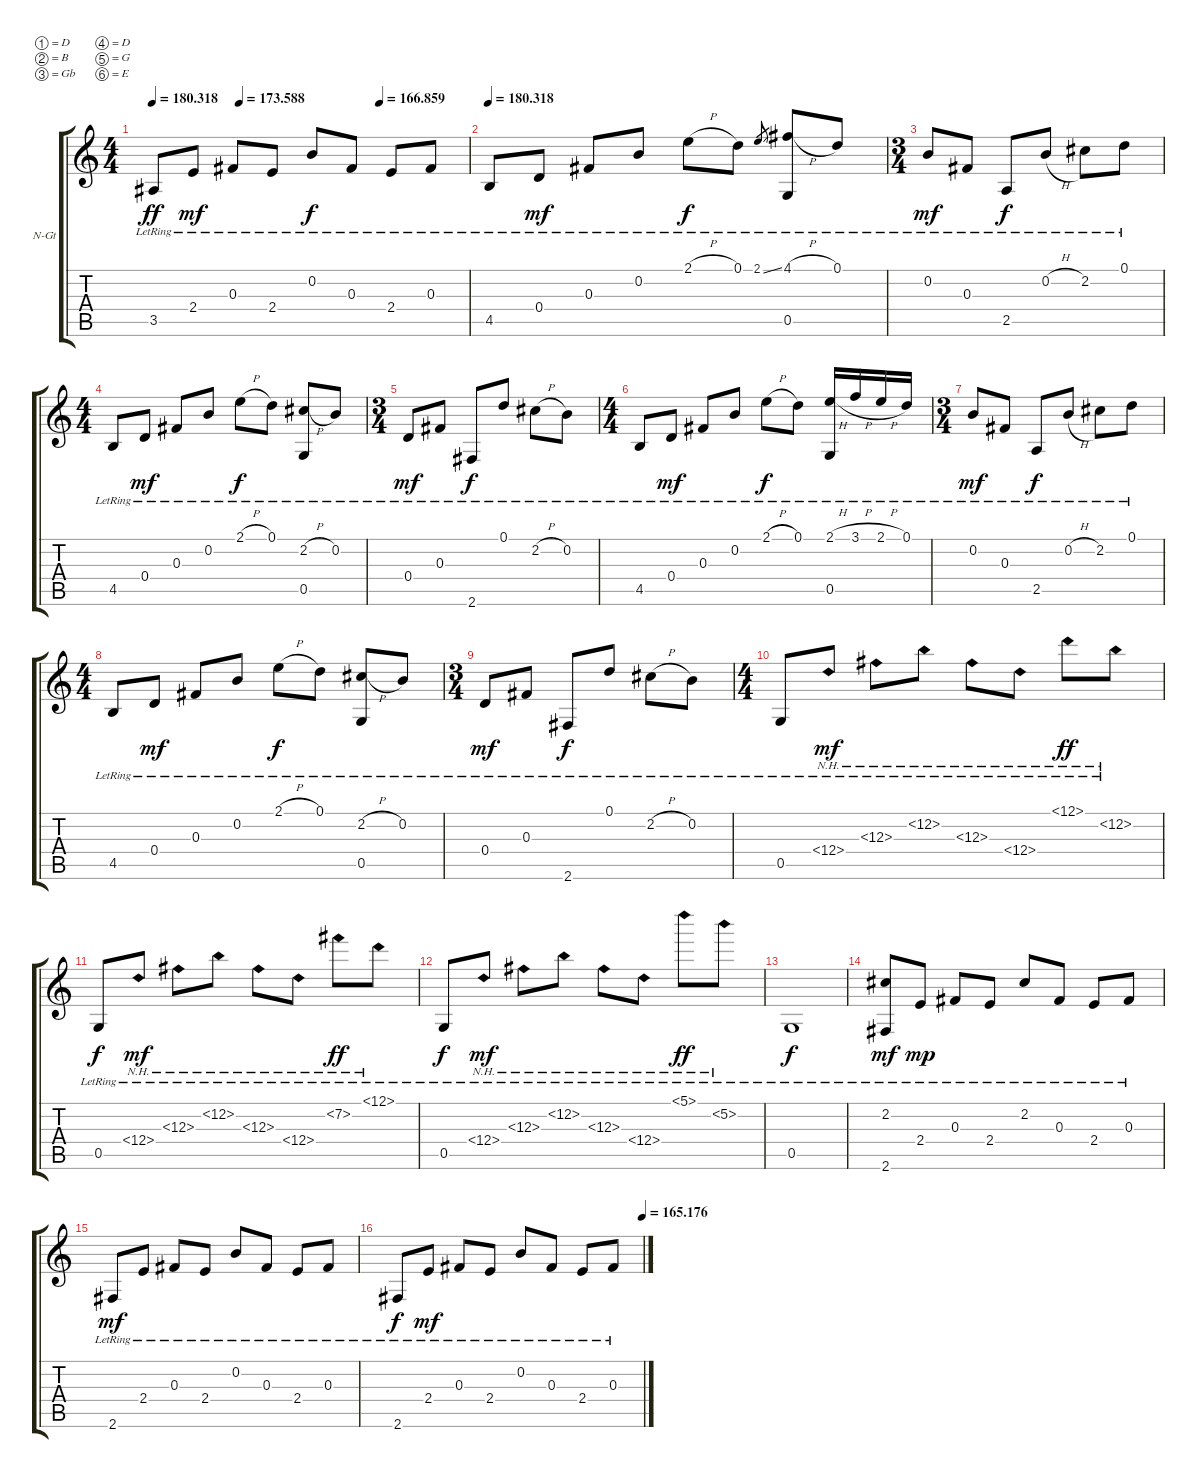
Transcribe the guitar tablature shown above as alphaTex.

\defaultSystemsLayout 4
\bracketExtendMode groupsimilarinstruments
\firstSystemTrackNameOrientation horizontal
\otherSystemsTrackNameOrientation horizontal
\track ("Nylon Guitar" "N-Gt") {instrument acousticguitarnylon}
\staff {score tabs}
\tuning (D4 B3 Gb3 D3 G2 E2)
\ts (4 4)
\tempo
180.318
\tempo (173.588 0.275)
\tempo (166.859 0.71875)
\accidentals auto
\clef g2
\ottava regular
\simile none
\ks c
3.5{lr}.8{dy ff} 2.4{lr}.8{dy mf} 0.3{lr}.8 2.4{lr}.8 0.2{lr}.8{dy f} 0.3{lr}.8 2.4{lr}.8 0.3{lr}.8 |
\tempo
180.318 4.5{lr}.8 0.4{lr}.8{dy mf} 0.3{lr}.8 0.2{lr}.8 2.1{h lr}.8{dy f} 0.1{lr}.8 2.1{ss lr}.8{gr} (4.1{h lr} 0.5{lr}).8 0.1{lr}.8 |
\ts (3 4)
0.2{lr}.8{dy mf} 0.3{lr}.8 2.5{lr}.8{dy f} 0.2{h lr}.8 2.2{lr}.8 0.1{lr}.8 |
\ts (4 4)
4.5{lr}.8 0.4{lr}.8{dy mf} 0.3{lr}.8 0.2{lr}.8 2.1{h lr}.8{dy f} 0.1{lr}.8 (2.2{h lr} 0.5{lr}).8 0.2{lr}.8 |
\ts (3 4)
0.4{lr}.8{dy mf} 0.3{lr}.8 2.6{lr}.8{dy f} 0.1{lr}.8 2.2{h lr}.8 0.2{lr}.8 |
\ts (4 4)
4.5{lr}.8 0.4{lr}.8{dy mf} 0.3{lr}.8 0.2{lr}.8 2.1{h lr}.8{dy f} 0.1{lr}.8 (2.1{h lr} 0.5{lr}).16 3.1{h lr}.16 2.1{h lr}.16 0.1{lr}.16 |
\ts (3 4)
0.2{lr}.8{dy mf} 0.3{lr}.8 2.5{lr}.8{dy f} 0.2{h lr}.8 2.2{lr}.8 0.1{lr}.8 |
\ts (4 4)
4.5{lr}.8 0.4{lr}.8{dy mf} 0.3{lr}.8 0.2{lr}.8 2.1{h lr}.8{dy f} 0.1{lr}.8 (2.2{h lr} 0.5{lr}).8 0.2{lr}.8 |
\ts (3 4)
0.4{lr}.8{dy mf} 0.3{lr}.8 2.6{lr}.8{dy f} 0.1{lr}.8 2.2{h lr}.8 0.2{lr}.8 |
\ts (4 4)
0.5{lr}.8 12.4{nh lr}.8{dy mf} 12.3{nh lr}.8 12.2{nh lr}.8 12.3{nh lr}.8 12.4{nh lr}.8 12.1{nh lr}.8{dy ff} 12.2{nh lr}.8 |
0.5{lr}.8{dy f} 12.4{nh lr}.8{dy mf} 12.3{nh lr}.8 12.2{nh lr}.8 12.3{nh lr}.8 12.4{nh lr}.8 7.2{nh lr}.8{dy ff} 12.1{nh lr}.8 |
0.5{lr}.8{dy f} 12.4{nh lr}.8{dy mf} 12.3{nh lr}.8 12.2{nh lr}.8 12.3{nh lr}.8 12.4{nh lr}.8 5.1{nh lr}.8{dy ff} 5.2{nh lr}.8 |
0.5{lr}.1{dy f} |
(2.2{lr} 2.6{lr}).8{dy mf} 2.4{lr}.8{dy mp} 0.3{lr}.8 2.4{lr}.8 2.2{lr}.8 0.3{lr}.8 2.4{lr}.8 0.3{lr}.8 |
2.6{lr}.8{dy mf} 2.4{lr}.8 0.3{lr}.8 2.4{lr}.8 0.2{lr}.8 0.3{lr}.8 2.4{lr}.8 0.3{lr}.8 |
\tempo (165.176 1)
2.6{lr}.8{dy f} 2.4{lr}.8{dy mf} 0.3{lr}.8 2.4{lr}.8 0.2{lr}.8 0.3{lr}.8 2.4{lr}.8 0.3{lr}.8
